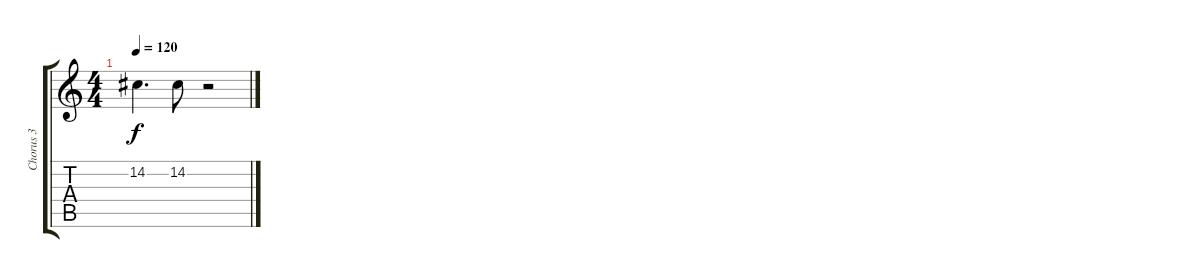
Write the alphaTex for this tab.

\track ("Chorus 3" "Chorus 3") {instrument choiraahs}
\staff {score tabs}
\tuning (E4 B3 G3 D3 A2 E2) {hide}
\ts (4 4)
\tempo 120
\clef g2
\ks c
14.2.4{d dy f} 14.2.8 r.2
